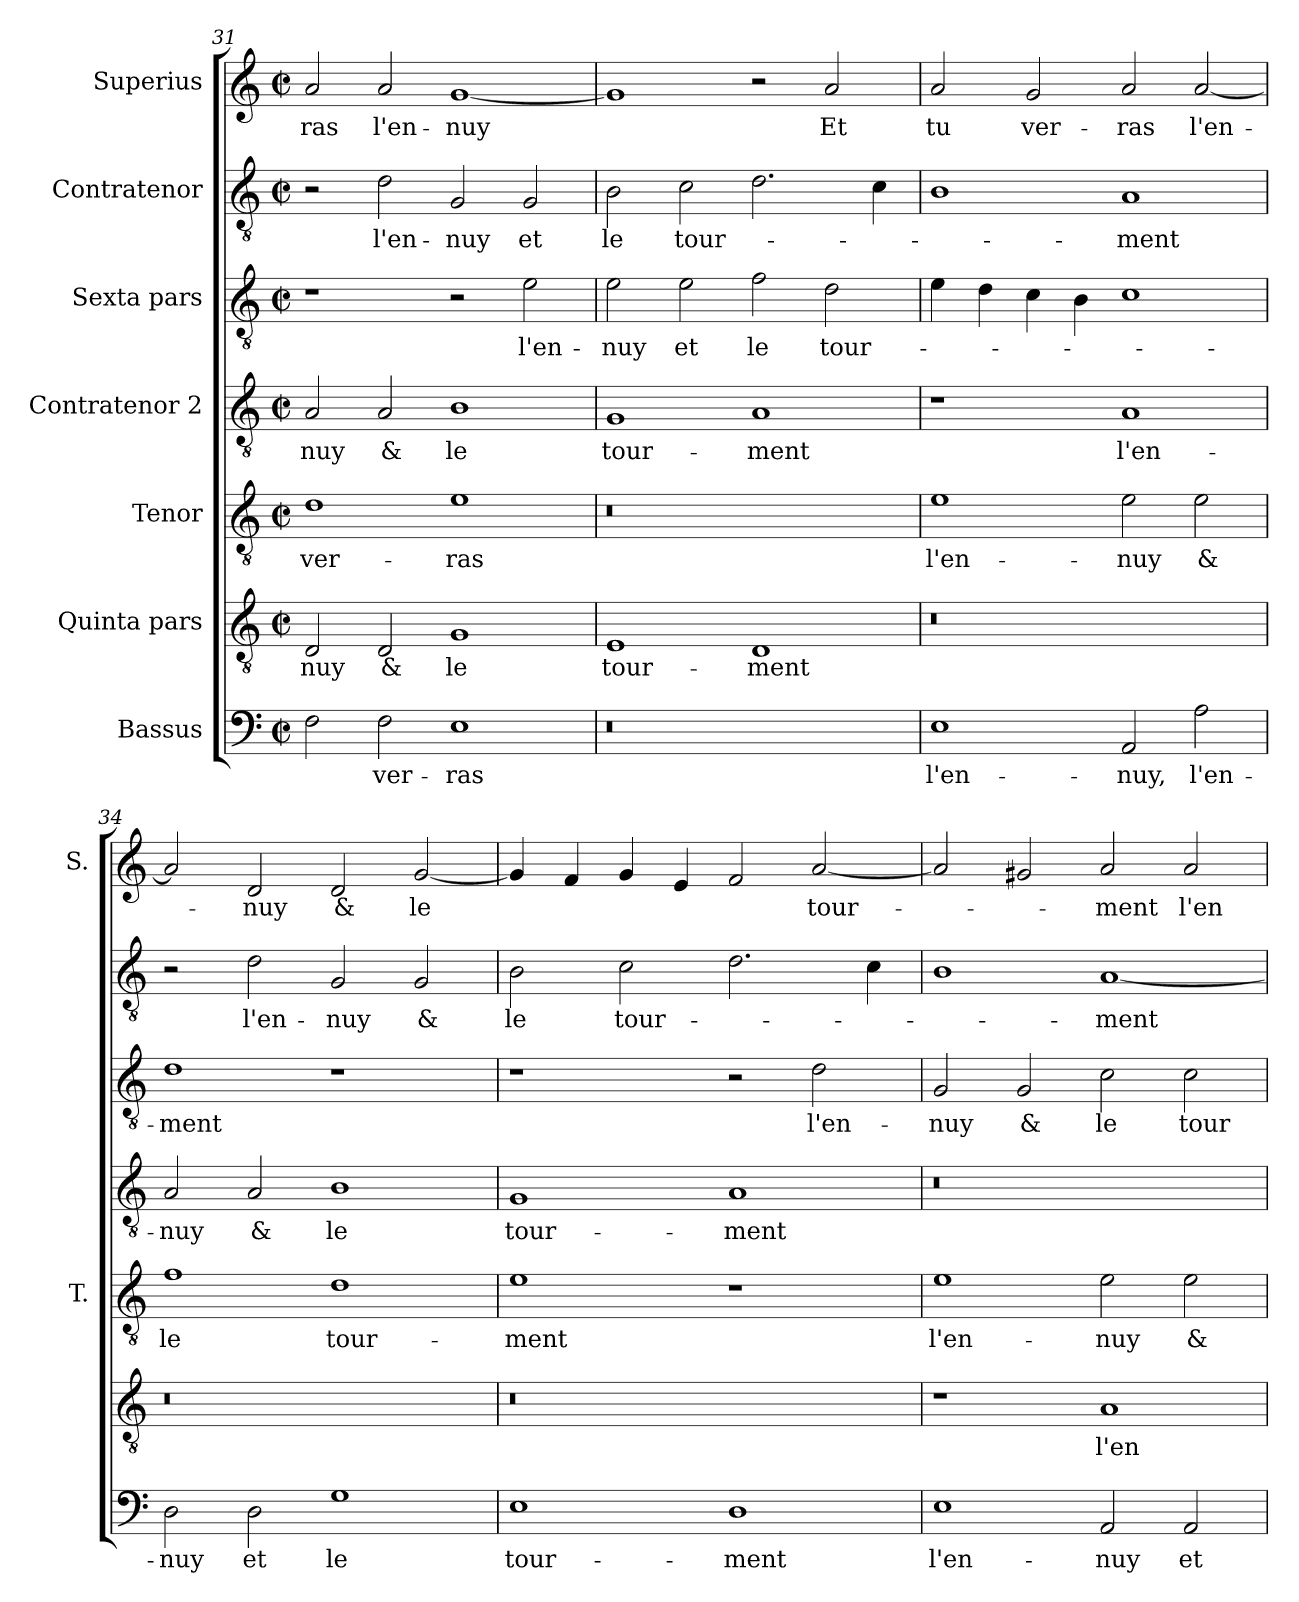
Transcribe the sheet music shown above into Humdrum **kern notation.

**kern	**text	**kern	**text	**kern	**text	**kern	**text	**kern	**text	**kern	**text	**kern	**text
*part7	*part7	*part6	*part6	*part5	*part5	*part4	*part4	*part3	*part3	*part2	*part2	*part1	*part1
*staff7	*staff7	*staff6	*staff6	*staff5	*staff5	*staff4	*staff4	*staff3	*staff3	*staff2	*staff2	*staff1	*staff1
*I"Bassus	*	*I"Quinta pars	*	*I"Tenor	*	*I"Contratenor 2	*	*I"Sexta pars	*	*I"Contratenor	*	*I"Superius	*
*	*	*	*	*I'T.	*	*	*	*	*	*	*	*I'S.	*
*clefF4	*	*clefGv2	*	*clefGv2	*	*clefGv2	*	*clefGv2	*	*clefGv2	*	*clefG2	*
*k[]	*	*k[]	*	*k[]	*	*k[]	*	*k[]	*	*k[]	*	*k[]	*
*C:	*	*C:	*	*C:	*	*C:	*	*C:	*	*C:	*	*C:	*
*M2/2	*	*M2/2	*	*M2/2	*	*M2/2	*	*M2/2	*	*M2/2	*	*M2/2	*
*met(c|)	*	*met(c|)	*	*met(c|)	*	*met(c|)	*	*met(c|)	*	*met(c|)	*	*met(c|)	*
=31	=31	=31	=31	=31	=31	=31	=31	=31	=31	=31	=31	=31	=31
2F\	.	2D/	-nuy	1d\	ver-	2A/	-nuy	1r	.	2r	.	2a/	-ras
2F\	ver-	2D/	&	.	.	2A/	&	.	.	2d\	l'en-	2a/	l'en-
1E\	-ras	1G/	le	1e\	-ras	1B\	le	2r	.	2G/	-nuy	[1g/	-nuy
.	.	.	.	.	.	.	.	2e\	l'en-	2G/	et	.	.
=32	=32	=32	=32	=32	=32	=32	=32	=32	=32	=32	=32	=32	=32
!LO:N:vis=0	!	!	!	!LO:N:vis=0	!	!	!	!	!	!	!	!	!
1r	.	1E/	tour-	1r	.	1G/	tour-	2e\	-nuy	2B\	le	1g/]	.
.	.	.	.	.	.	.	.	2e\	et	2c\	tour-	.	.
1ryy	.	1D/	-ment	1ryy	.	1A/	-ment	2f\	le	2.d\	.	2r	.
.	.	.	.	.	.	.	.	2d\	tour-	.	.	2a/	Et
.	.	.	.	.	.	.	.	.	.	4c\	.	.	.
=33	=33	=33	=33	=33	=33	=33	=33	=33	=33	=33	=33	=33	=33
!	!	!LO:N:vis=0	!	!	!	!	!	!	!	!	!	!	!
1E\	l'en-	1r	.	1e\	l'en-	1r	.	4e\	.	1B\	.	2a/	tu
.	.	.	.	.	.	.	.	4d\	.	.	.	.	.
.	.	.	.	.	.	.	.	4c\	.	.	.	2g/	ver-
.	.	.	.	.	.	.	.	4B\	.	.	.	.	.
2AA/	-nuy,	1ryy	.	2e\	-nuy	1A/	l'en-	1c\	.	1A/	-ment	2a/	-ras
2A\	l'en-	.	.	2e\	&	.	.	.	.	.	.	[2a/	l'en-
=34	=34	=34	=34	=34	=34	=34	=34	=34	=34	=34	=34	=34	=34
!	!	!LO:N:vis=0	!	!	!	!	!	!	!	!	!	!	!
2D\	-nuy	1r	.	1f\	le	2A/	-nuy	1d\	-ment	2r	.	2a/]	.
2D\	et	.	.	.	.	2A/	&	.	.	2d\	l'en-	2d/	-nuy
1G\	le	1ryy	.	1d\	tour-	1B\	le	1r	.	2G/	-nuy	2d/	&
.	.	.	.	.	.	.	.	.	.	2G/	&	[2g/	le
!!LO:PB:g=z
=35	=35	=35	=35	=35	=35	=35	=35	=35	=35	=35	=35	=35	=35
!	!	!LO:N:vis=0	!	!	!	!	!	!	!	!	!	!	!
1E\	tour-	1r	.	1e\	-ment	1G/	tour-	1r	.	2B\	le	4g/]	.
.	.	.	.	.	.	.	.	.	.	.	.	4f/	.
.	.	.	.	.	.	.	.	.	.	2c\	tour-	4g/	.
.	.	.	.	.	.	.	.	.	.	.	.	4e/	.
1D\	-ment	1ryy	.	1r	.	1A/	-ment	2r	.	2.d\	.	2f/	.
.	.	.	.	.	.	.	.	2d\	l'en-	.	.	[2a/	tour-
.	.	.	.	.	.	.	.	.	.	4c\	.	.	.
=36	=36	=36	=36	=36	=36	=36	=36	=36	=36	=36	=36	=36	=36
!	!	!	!	!	!	!LO:N:vis=0	!	!	!	!	!	!	!
1E\	l'en-	1r	.	1e\	l'en-	1r	.	2G/	-nuy	1B\	.	2a/]	.
.	.	.	.	.	.	.	.	2G/	&	.	.	2g#X/	.
2AA/	-nuy	1A/	l'en-	2e\	-nuy	1ryy	.	2c\	le	[1A/	-ment	2a/	-ment
2AA/	et	.	.	2e\	&	.	.	2c\	tour-	.	.	2a/	l'en-
=	=	=	=	=	=	=	=	=	=	=	=	=	=
*-	*-	*-	*-	*-	*-	*-	*-	*-	*-	*-	*-	*-	*-
